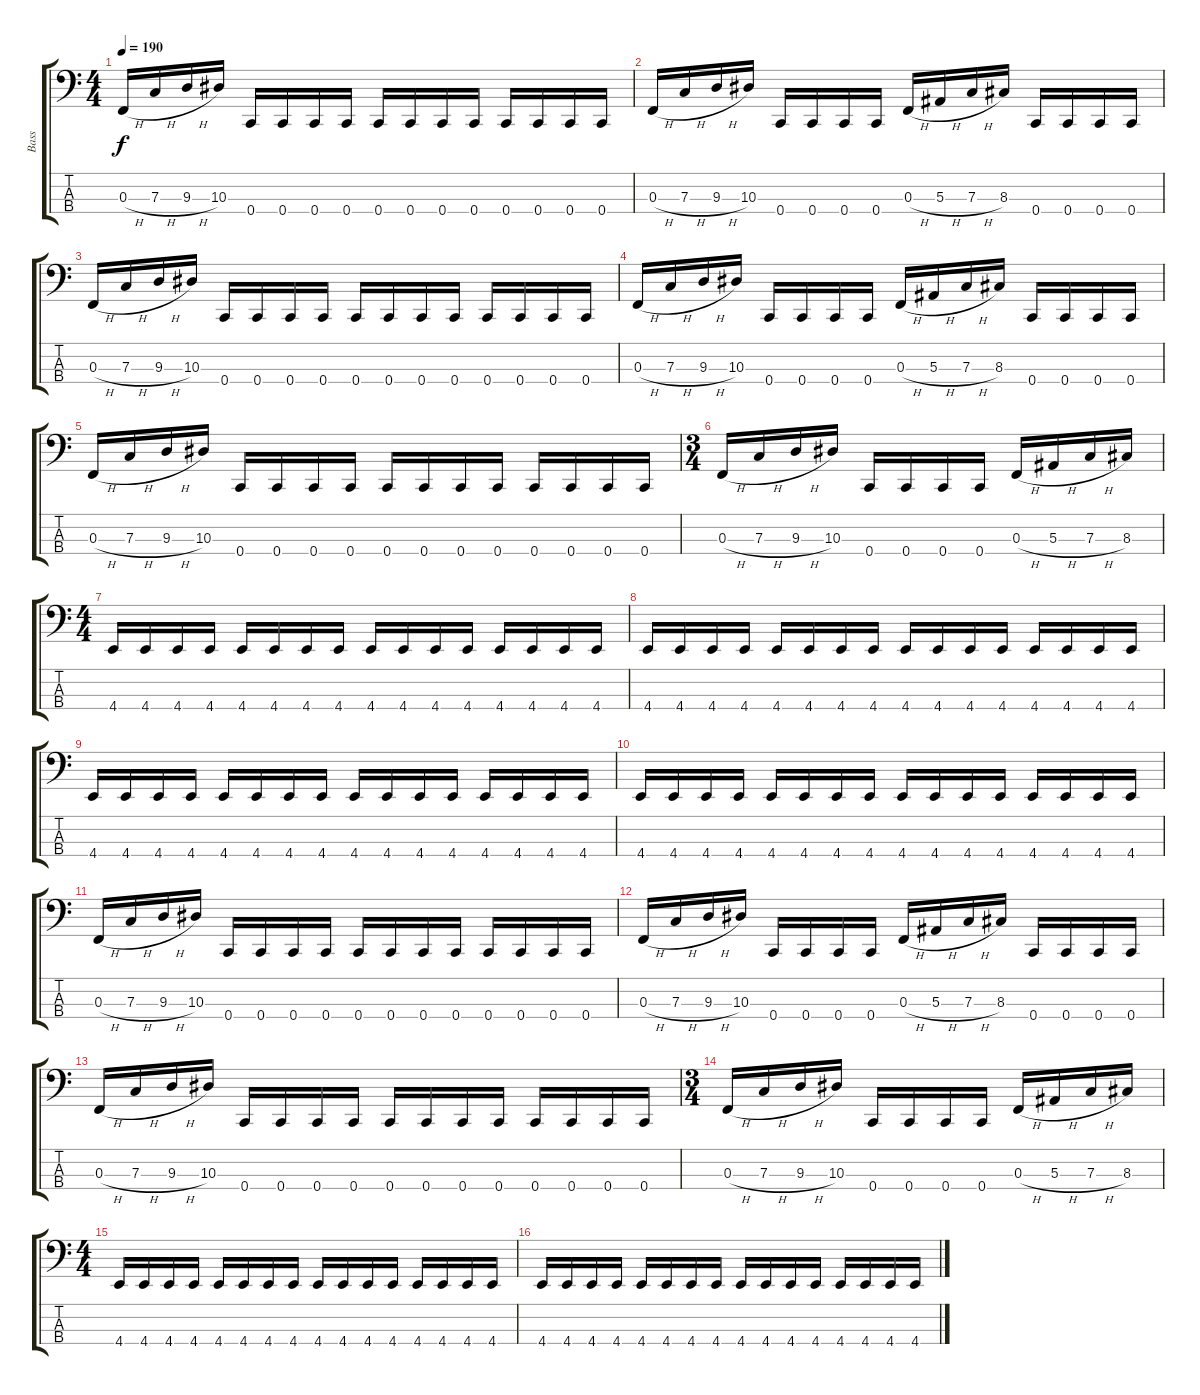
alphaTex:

\track ("Bass" "Bass") {instrument electricbasspick}
\staff {score tabs}
\tuning (Eb2 Bb1 F1 C1) {hide}
\ts (4 4)
\tempo 190
\clef f4
\ks c
0.3{h}.16{dy f} 7.3{h}.16 9.3{h}.16 10.3.16 0.4.16 0.4.16 0.4.16 0.4.16 0.4.16 0.4.16 0.4.16 0.4.16 0.4.16 0.4.16 0.4.16 0.4.16 |
0.3{h}.16 7.3{h}.16 9.3{h}.16 10.3.16 0.4.16 0.4.16 0.4.16 0.4.16 0.3{h}.16 5.3{h}.16 7.3{h}.16 8.3.16 0.4.16 0.4.16 0.4.16 0.4.16 |
0.3{h}.16 7.3{h}.16 9.3{h}.16 10.3.16 0.4.16 0.4.16 0.4.16 0.4.16 0.4.16 0.4.16 0.4.16 0.4.16 0.4.16 0.4.16 0.4.16 0.4.16 |
0.3{h}.16 7.3{h}.16 9.3{h}.16 10.3.16 0.4.16 0.4.16 0.4.16 0.4.16 0.3{h}.16 5.3{h}.16 7.3{h}.16 8.3.16 0.4.16 0.4.16 0.4.16 0.4.16 |
0.3{h}.16 7.3{h}.16 9.3{h}.16 10.3.16 0.4.16 0.4.16 0.4.16 0.4.16 0.4.16 0.4.16 0.4.16 0.4.16 0.4.16 0.4.16 0.4.16 0.4.16 |
\ts (3 4)
0.3{h}.16 7.3{h}.16 9.3{h}.16 10.3.16 0.4.16 0.4.16 0.4.16 0.4.16 0.3{h}.16 5.3{h}.16 7.3{h}.16 8.3.16 |
\ts (4 4)
4.4.16 4.4.16 4.4.16 4.4.16 4.4.16 4.4.16 4.4.16 4.4.16 4.4.16 4.4.16 4.4.16 4.4.16 4.4.16 4.4.16 4.4.16 4.4.16 |
4.4.16 4.4.16 4.4.16 4.4.16 4.4.16 4.4.16 4.4.16 4.4.16 4.4.16 4.4.16 4.4.16 4.4.16 4.4.16 4.4.16 4.4.16 4.4.16 |
4.4.16 4.4.16 4.4.16 4.4.16 4.4.16 4.4.16 4.4.16 4.4.16 4.4.16 4.4.16 4.4.16 4.4.16 4.4.16 4.4.16 4.4.16 4.4.16 |
4.4.16 4.4.16 4.4.16 4.4.16 4.4.16 4.4.16 4.4.16 4.4.16 4.4.16 4.4.16 4.4.16 4.4.16 4.4.16 4.4.16 4.4.16 4.4.16 |
0.3{h}.16 7.3{h}.16 9.3{h}.16 10.3.16 0.4.16 0.4.16 0.4.16 0.4.16 0.4.16 0.4.16 0.4.16 0.4.16 0.4.16 0.4.16 0.4.16 0.4.16 |
0.3{h}.16 7.3{h}.16 9.3{h}.16 10.3.16 0.4.16 0.4.16 0.4.16 0.4.16 0.3{h}.16 5.3{h}.16 7.3{h}.16 8.3.16 0.4.16 0.4.16 0.4.16 0.4.16 |
0.3{h}.16 7.3{h}.16 9.3{h}.16 10.3.16 0.4.16 0.4.16 0.4.16 0.4.16 0.4.16 0.4.16 0.4.16 0.4.16 0.4.16 0.4.16 0.4.16 0.4.16 |
\ts (3 4)
0.3{h}.16 7.3{h}.16 9.3{h}.16 10.3.16 0.4.16 0.4.16 0.4.16 0.4.16 0.3{h}.16 5.3{h}.16 7.3{h}.16 8.3.16 |
\ts (4 4)
4.4.16 4.4.16 4.4.16 4.4.16 4.4.16 4.4.16 4.4.16 4.4.16 4.4.16 4.4.16 4.4.16 4.4.16 4.4.16 4.4.16 4.4.16 4.4.16 |
4.4.16 4.4.16 4.4.16 4.4.16 4.4.16 4.4.16 4.4.16 4.4.16 4.4.16 4.4.16 4.4.16 4.4.16 4.4.16 4.4.16 4.4.16 4.4.16
